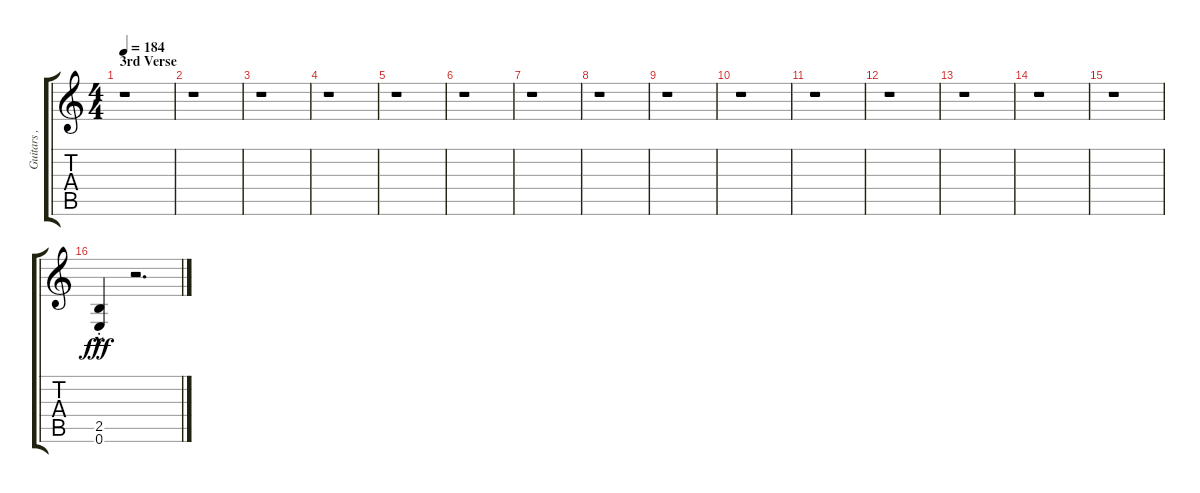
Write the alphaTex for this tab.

\track ("Guitars , Vocals - Corey Beaulieu (Overd" "Guitars , ") {instrument distortionguitar}
\staff {score tabs}
\tuning (E4 B3 G3 D3 A2 E2) {hide}
\ts (4 4)
\section ("" "3rd Verse")
\tempo 184
\clef g2
\ks c
r.1{dy f} |
r.1 |
r.1 |
r.1 |
r.1 |
r.1 |
r.1 |
r.1 |
r.1 |
r.1 |
r.1 |
r.1 |
r.1 |
r.1 |
r.1 |
(2.5{hac st} 0.6{hac st}).4{dy fff} r.2{d}
